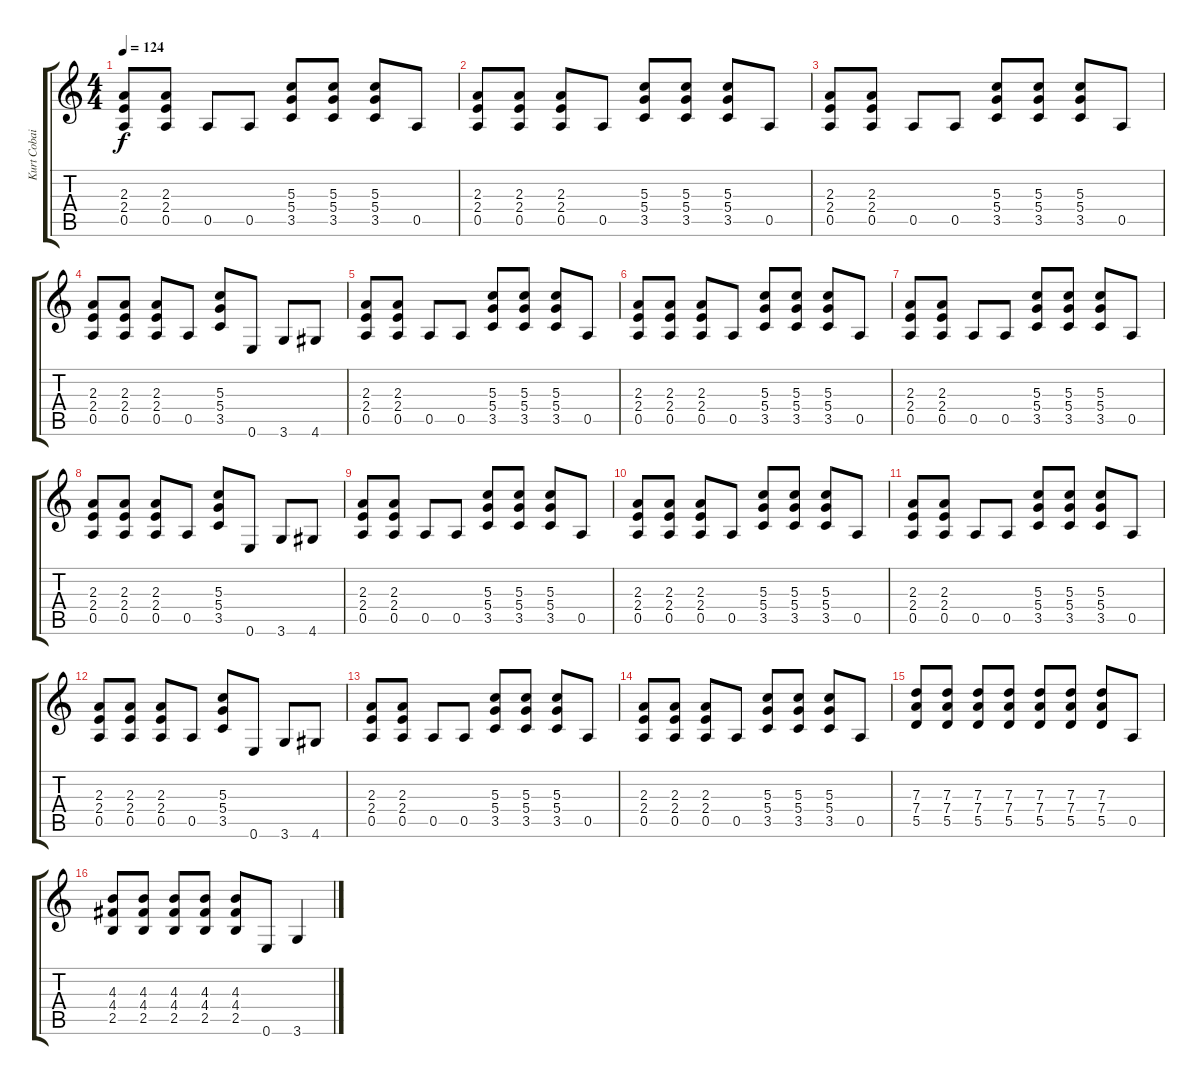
\track ("Kurt Cobain" "Kurt Cobai") {instrument electricguitarclean}
\staff {score tabs}
\tuning (E4 B3 G3 D3 A2 E2) {hide}
\ts (4 4)
\tempo 124
\clef g2
\ks c
(2.3 2.4 0.5).8{dy f} (2.3 2.4 0.5).8 0.5.8 0.5.8 (5.3 5.4 3.5).8 (5.3 5.4 3.5).8 (5.3 5.4 3.5).8 0.5.8 |
(2.3 2.4 0.5).8 (2.3 2.4 0.5).8 (2.3 2.4 0.5).8 0.5.8 (5.3 5.4 3.5).8 (5.3 5.4 3.5).8 (5.3 5.4 3.5).8 0.5.8 |
(2.3 2.4 0.5).8 (2.3 2.4 0.5).8 0.5.8 0.5.8 (5.3 5.4 3.5).8 (5.3 5.4 3.5).8 (5.3 5.4 3.5).8 0.5.8 |
(2.3 2.4 0.5).8 (2.3 2.4 0.5).8 (2.3 2.4 0.5).8 0.5.8 (5.3 5.4 3.5).8 0.6.8 3.6.8 4.6.8 |
(2.3 2.4 0.5).8 (2.3 2.4 0.5).8 0.5.8 0.5.8 (5.3 5.4 3.5).8 (5.3 5.4 3.5).8 (5.3 5.4 3.5).8 0.5.8 |
(2.3 2.4 0.5).8 (2.3 2.4 0.5).8 (2.3 2.4 0.5).8 0.5.8 (5.3 5.4 3.5).8 (5.3 5.4 3.5).8 (5.3 5.4 3.5).8 0.5.8 |
(2.3 2.4 0.5).8 (2.3 2.4 0.5).8 0.5.8 0.5.8 (5.3 5.4 3.5).8 (5.3 5.4 3.5).8 (5.3 5.4 3.5).8 0.5.8 |
(2.3 2.4 0.5).8 (2.3 2.4 0.5).8 (2.3 2.4 0.5).8 0.5.8 (5.3 5.4 3.5).8 0.6.8 3.6.8 4.6.8 |
(2.3 2.4 0.5).8 (2.3 2.4 0.5).8 0.5.8 0.5.8 (5.3 5.4 3.5).8 (5.3 5.4 3.5).8 (5.3 5.4 3.5).8 0.5.8 |
(2.3 2.4 0.5).8 (2.3 2.4 0.5).8 (2.3 2.4 0.5).8 0.5.8 (5.3 5.4 3.5).8 (5.3 5.4 3.5).8 (5.3 5.4 3.5).8 0.5.8 |
(2.3 2.4 0.5).8 (2.3 2.4 0.5).8 0.5.8 0.5.8 (5.3 5.4 3.5).8 (5.3 5.4 3.5).8 (5.3 5.4 3.5).8 0.5.8 |
(2.3 2.4 0.5).8 (2.3 2.4 0.5).8 (2.3 2.4 0.5).8 0.5.8 (5.3 5.4 3.5).8 0.6.8 3.6.8 4.6.8 |
(2.3 2.4 0.5).8 (2.3 2.4 0.5).8 0.5.8 0.5.8 (5.3 5.4 3.5).8 (5.3 5.4 3.5).8 (5.3 5.4 3.5).8 0.5.8 |
(2.3 2.4 0.5).8 (2.3 2.4 0.5).8 (2.3 2.4 0.5).8 0.5.8 (5.3 5.4 3.5).8 (5.3 5.4 3.5).8 (5.3 5.4 3.5).8 0.5.8 |
(7.3 7.4 5.5).8 (7.3 7.4 5.5).8 (7.3 7.4 5.5).8 (7.3 7.4 5.5).8 (7.3 7.4 5.5).8 (7.3 7.4 5.5).8 (7.3 7.4 5.5).8 0.5.8 |
(4.3 4.4 2.5).8 (4.3 4.4 2.5).8 (4.3 4.4 2.5).8 (4.3 4.4 2.5).8 (4.3 4.4 2.5).8 0.6.8 3.6.4
